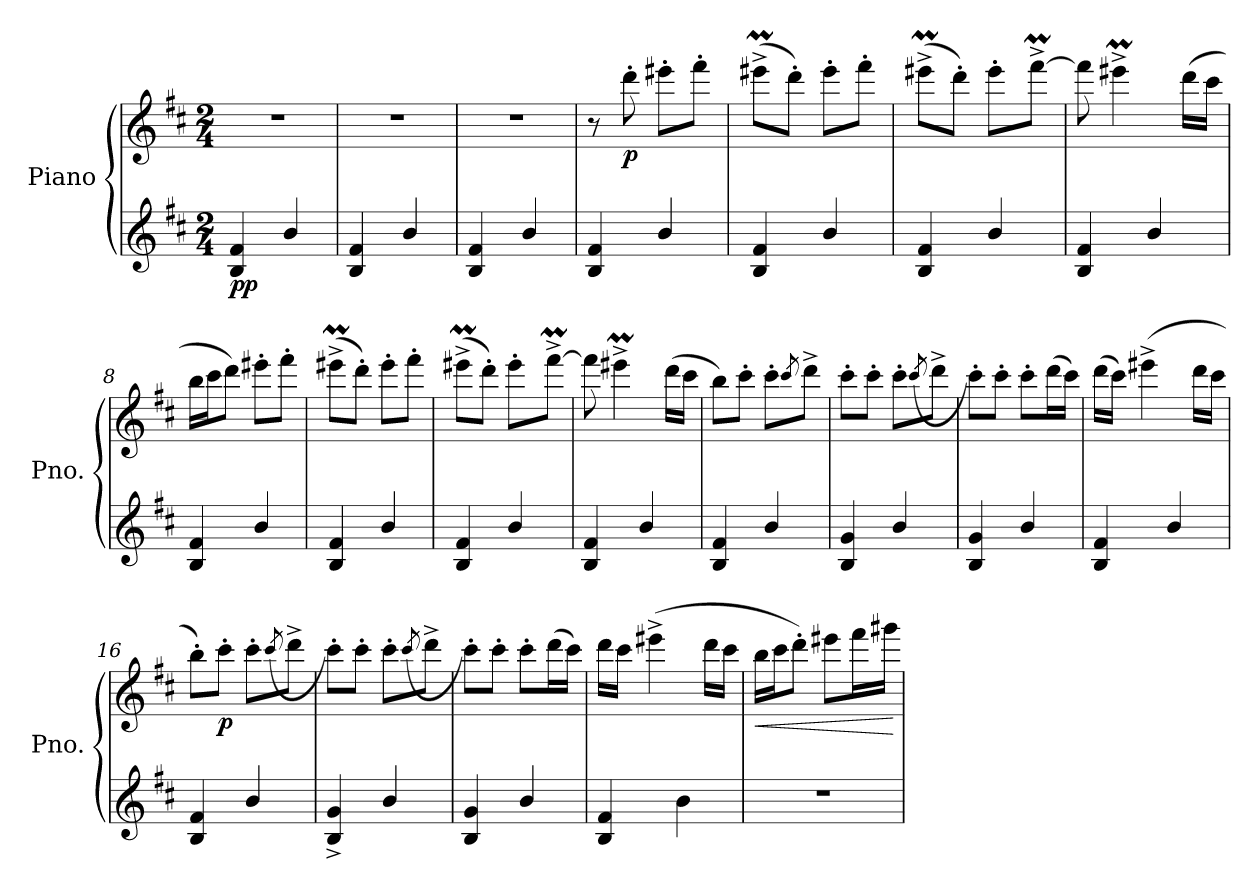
**kern	**kern	**dynam
*part1	*part1	*part1
*staff2	*staff1	*staff1/2
*I"Piano	*	*
*I'Pno.	*	*
*clefG2	*clefG2	*
*k[f#c#]	*k[f#c#]	*
*M2/4	*M2/4	*
*MM112	*MM112	*
=1	=1	=1
!	!	!LO:DY:b=2
4B/ 4f#/	2r	pp
4b/	.	.
=2	=2	=2
4B/ 4f#/	2r	.
4b/	.	.
=3	=3	=3
4B/ 4f#/	2r	.
4b/	.	.
=4	=4	=4
4B/ 4f#/	8r	.
!	!	!LO:DY:b
.	8ddd'\	p
4b/	8eee#X'\L	.
.	8fff#'\J	.
=5	=5	=5
4B/ 4f#/	(>8eee#Xm^\L	.
.	8ddd'\J)	.
4b/	8eee#'\L	.
.	8fff#'\J	.
=6	=6	=6
*	*^	*
4B/ 4f#/	(>8eee#Xm^\L	4.ryy	.
.	8ddd'\J)	.	.
4b/	8eee#'\L	.	.
.	[8fff#m^\J	8ggg#X\yy	.
*	*v	*v	*
!!LO:LB:g=z
=7	=7	=7
4B/ 4f#/	8fff#\]	.
.	4eee#Xm^\	.
4b/	.	.
.	(>16ddd\LL	.
.	16ccc#\JJ	.
=8	=8	=8
4B/ 4f#/	16bb\LL	.
.	16ccc#\J	.
.	8ddd\J)	.
4b/	8eee#X'\L	.
.	8fff#'\J	.
=9	=9	=9
4B/ 4f#/	(>8eee#Xm^\L	.
.	8ddd'\J)	.
4b/	8eee#'\L	.
.	8fff#'\J	.
=10	=10	=10
*	*^	*
4B/ 4f#/	(>8eee#Xm^\L	4.ryy	.
.	8ddd'\J)	.	.
4b/	8eee#'\L	.	.
.	[8fff#m^\J	8ggg#X\yy	.
*	*v	*v	*
=11	=11	=11
4B/ 4f#/	8fff#\]	.
.	4eee#Xm^\	.
4b/	.	.
.	(>16ddd\LL	.
.	16ccc#\JJ	.
=12	=12	=12
4B/ 4f#/	8bb\L)	.
.	8ccc#'\J	.
4b/	8ccc#'\L	.
.	8qccc#/	.
.	8ddd^\J	.
!!LO:LB:g=z
=13	=13	=13
4B/ 4g/	8ccc#'\L	.
.	8ccc#'\J	.
4b/	8ccc#'\L	.
.	(>8qccc#/	.
.	8ddd^\J	.
=14	=14	=14
4B/ 4g/	8ccc#'\L)	.
.	8ccc#'\J	.
4b/	8ccc#'\L	.
.	(>16ddd\L	.
.	16ccc#\JJ)	.
=15	=15	=15
4B/ 4f#/	(>16ddd\LL	.
.	16ccc#\JJ)	.
.	(>4eee#X^\	.
4b/	.	.
.	16ddd\LL	.
.	16ccc#\JJ	.
=16	=16	=16
4B/ 4f#/	8bb'\L)	.
!	!	!LO:DY:b
.	8ccc#'\J	p
4b/	8ccc#'\L	.
.	(>8qccc#/	.
.	8ddd^\J	.
=17	=17	=17
4B/^ 4g/^	8ccc#'\L)	.
.	8ccc#'\J	.
4b/	8ccc#'\L	.
.	(>8qccc#/	.
.	8ddd^\J	.
=18	=18	=18
4B/ 4g/	8ccc#'\L)	.
.	8ccc#'\J	.
4b/	8ccc#'\L	.
.	(>16ddd\L	.
.	16ccc#\JJ)	.
!!LO:LB:g=z
=19	=19	=19
4B/ 4f#/	16ddd\LL	.
.	16ccc#\JJ	.
.	(>4eee#X^\	.
4b\	.	.
.	16ddd\LL	.
.	16ccc#\JJ	.
=20	=20	=20
!	!	!LO:HP:b
2r	16bb\LL	<
.	16ccc#\J	.
.	8ddd'\J)	.
.	8eee#X\L	.
.	16fff#\L	.
.	16ggg#X\JJ	.
.	.	[
=	=	=
*-	*-	*-
